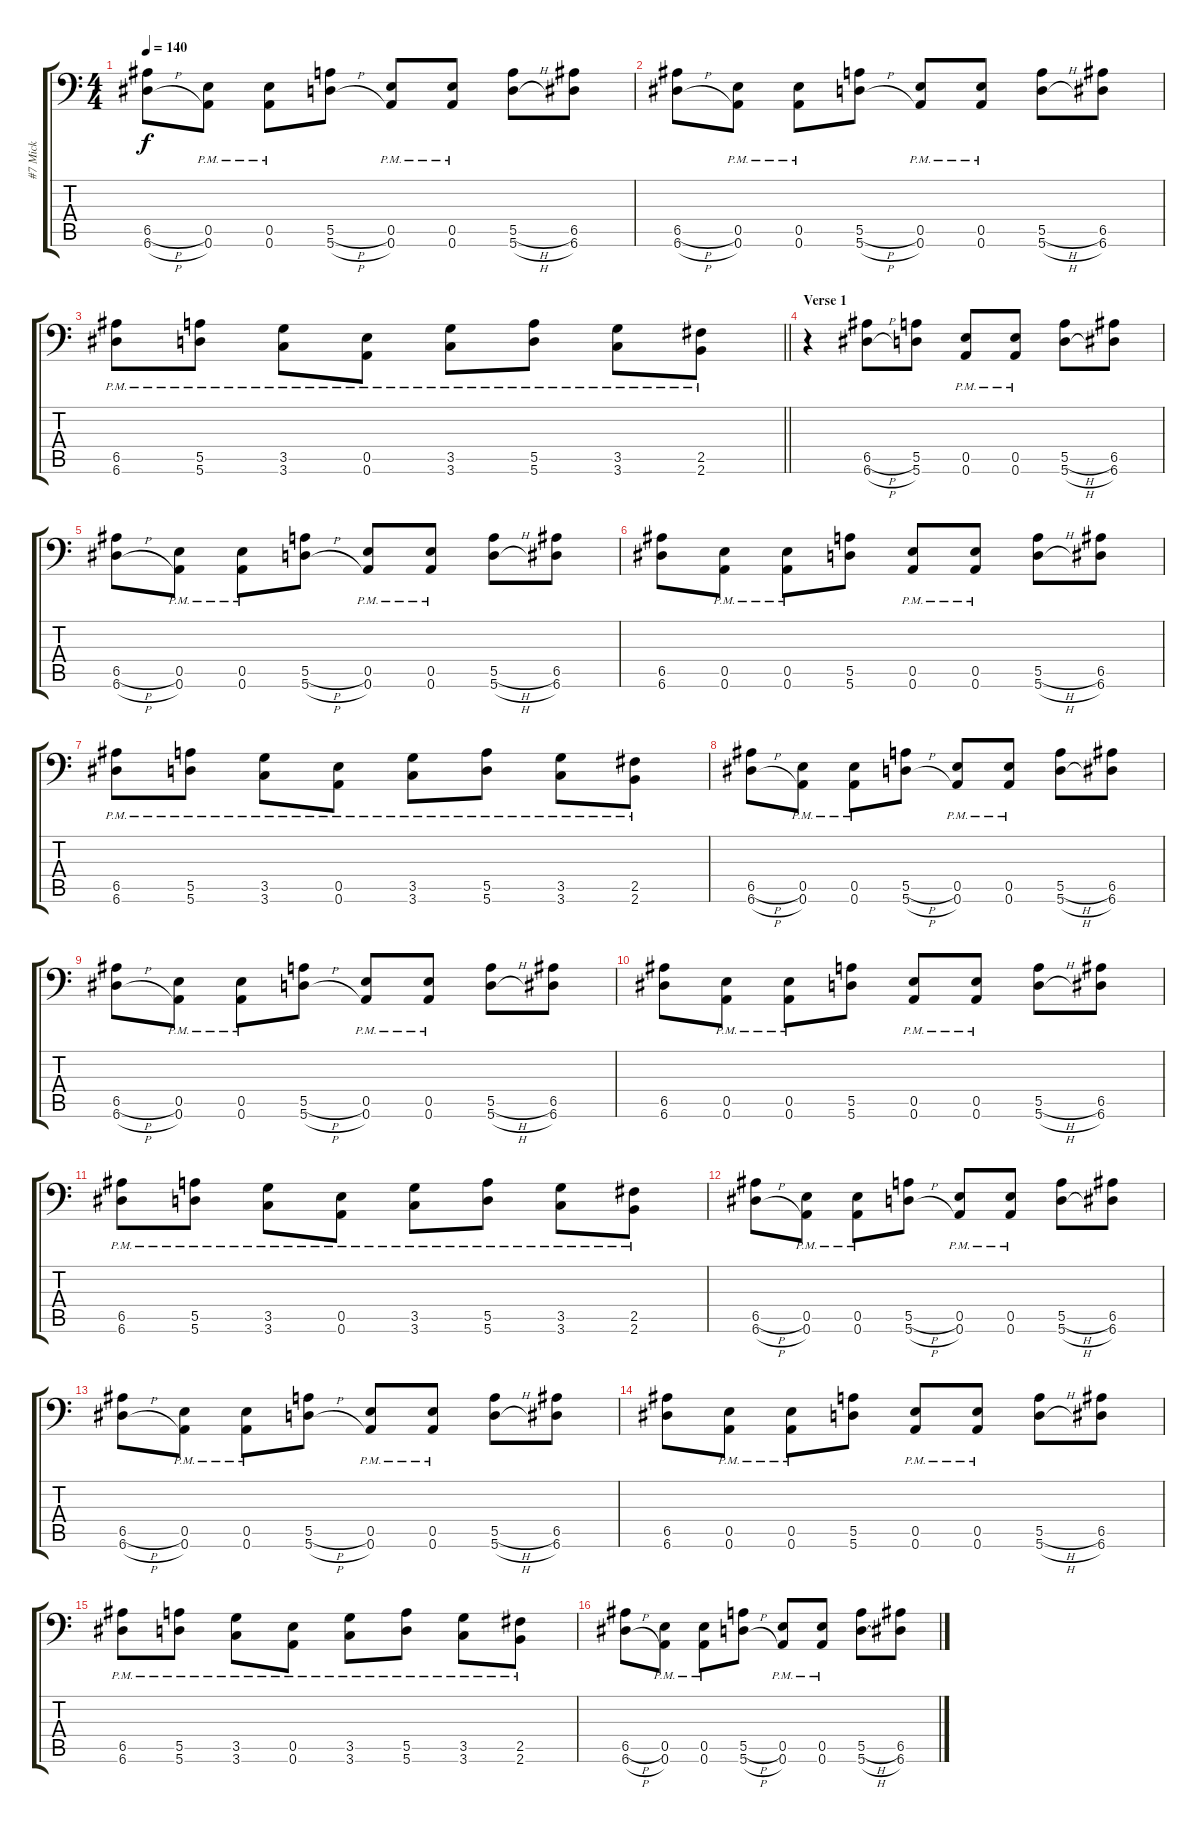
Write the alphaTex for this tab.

\track ("#7 Mick" "#7 Mick") {solo instrument distortionguitar}
\staff {score tabs}
\tuning (B3 Gb3 D3 A2 E2 A1) {hide}
\ts (4 4)
\tempo 140
\clef f4
\ks c
(6.5{h} 6.6{h}).8{dy f} (0.5{pm} 0.6{pm}).8 (0.5{pm} 0.6{pm}).8 (5.5{h} 5.6{h}).8 (0.5{pm} 0.6{pm}).8 (0.5{pm} 0.6{pm}).8 (5.5{h} 5.6{h}).8 (6.5 6.6).8 |
(6.5{h} 6.6{h}).8 (0.5{pm} 0.6{pm}).8 (0.5{pm} 0.6{pm}).8 (5.5{h} 5.6{h}).8 (0.5{pm} 0.6{pm}).8 (0.5{pm} 0.6{pm}).8 (5.5{h} 5.6{h}).8 (6.5 6.6).8 |
\barLineRight lightlight
(6.5{pm} 6.6{pm}).8 (5.5{pm} 5.6{pm}).8 (3.5{pm} 3.6{pm}).8 (0.5{pm} 0.6{pm}).8 (3.5{pm} 3.6{pm}).8 (5.5{pm} 5.6{pm}).8 (3.5{pm} 3.6{pm}).8 (2.5{pm} 2.6{pm}).8 |
\section ("" "Verse 1")
r.4 (6.5{h} 6.6{h}).8 (5.5 5.6).8 (0.5{pm} 0.6{pm}).8 (0.5{pm} 0.6{pm}).8 (5.5{h} 5.6{h}).8 (6.5 6.6).8 |
(6.5{h} 6.6{h}).8 (0.5{pm} 0.6{pm}).8 (0.5{pm} 0.6{pm}).8 (5.5{h} 5.6{h}).8 (0.5{pm} 0.6{pm}).8 (0.5{pm} 0.6{pm}).8 (5.5{h} 5.6{h}).8 (6.5 6.6).8 |
(6.5 6.6).8 (0.5{pm} 0.6{pm}).8 (0.5{pm} 0.6{pm}).8 (5.5 5.6).8 (0.5{pm} 0.6{pm}).8 (0.5{pm} 0.6{pm}).8 (5.5{h} 5.6{h}).8 (6.5 6.6).8 |
(6.5{pm} 6.6{pm}).8 (5.5{pm} 5.6{pm}).8 (3.5{pm} 3.6{pm}).8 (0.5{pm} 0.6{pm}).8 (3.5{pm} 3.6{pm}).8 (5.5{pm} 5.6{pm}).8 (3.5{pm} 3.6{pm}).8 (2.5{pm} 2.6{pm}).8 |
(6.5{h} 6.6{h}).8 (0.5{pm} 0.6{pm}).8 (0.5{pm} 0.6{pm}).8 (5.5{h} 5.6{h}).8 (0.5{pm} 0.6{pm}).8 (0.5{pm} 0.6{pm}).8 (5.5{h} 5.6{h}).8 (6.5 6.6).8 |
(6.5{h} 6.6{h}).8 (0.5{pm} 0.6{pm}).8 (0.5{pm} 0.6{pm}).8 (5.5{h} 5.6{h}).8 (0.5{pm} 0.6{pm}).8 (0.5{pm} 0.6{pm}).8 (5.5{h} 5.6{h}).8 (6.5 6.6).8 |
(6.5 6.6).8 (0.5{pm} 0.6{pm}).8 (0.5{pm} 0.6{pm}).8 (5.5 5.6).8 (0.5{pm} 0.6{pm}).8 (0.5{pm} 0.6{pm}).8 (5.5{h} 5.6{h}).8 (6.5 6.6).8 |
(6.5{pm} 6.6{pm}).8 (5.5{pm} 5.6{pm}).8 (3.5{pm} 3.6{pm}).8 (0.5{pm} 0.6{pm}).8 (3.5{pm} 3.6{pm}).8 (5.5{pm} 5.6{pm}).8 (3.5{pm} 3.6{pm}).8 (2.5{pm} 2.6{pm}).8 |
(6.5{h} 6.6{h}).8 (0.5{pm} 0.6{pm}).8 (0.5{pm} 0.6{pm}).8 (5.5{h} 5.6{h}).8 (0.5{pm} 0.6{pm}).8 (0.5{pm} 0.6{pm}).8 (5.5{h} 5.6{h}).8 (6.5 6.6).8 |
(6.5{h} 6.6{h}).8 (0.5{pm} 0.6{pm}).8 (0.5{pm} 0.6{pm}).8 (5.5{h} 5.6{h}).8 (0.5{pm} 0.6{pm}).8 (0.5{pm} 0.6{pm}).8 (5.5{h} 5.6{h}).8 (6.5 6.6).8 |
(6.5 6.6).8 (0.5{pm} 0.6{pm}).8 (0.5{pm} 0.6{pm}).8 (5.5 5.6).8 (0.5{pm} 0.6{pm}).8 (0.5{pm} 0.6{pm}).8 (5.5{h} 5.6{h}).8 (6.5 6.6).8 |
(6.5{pm} 6.6{pm}).8 (5.5{pm} 5.6{pm}).8 (3.5{pm} 3.6{pm}).8 (0.5{pm} 0.6{pm}).8 (3.5{pm} 3.6{pm}).8 (5.5{pm} 5.6{pm}).8 (3.5{pm} 3.6{pm}).8 (2.5{pm} 2.6{pm}).8 |
(6.5{h} 6.6{h}).8 (0.5{pm} 0.6{pm}).8 (0.5{pm} 0.6{pm}).8 (5.5{h} 5.6{h}).8 (0.5{pm} 0.6{pm}).8 (0.5{pm} 0.6{pm}).8 (5.5{h} 5.6{h}).8 (6.5 6.6).8
